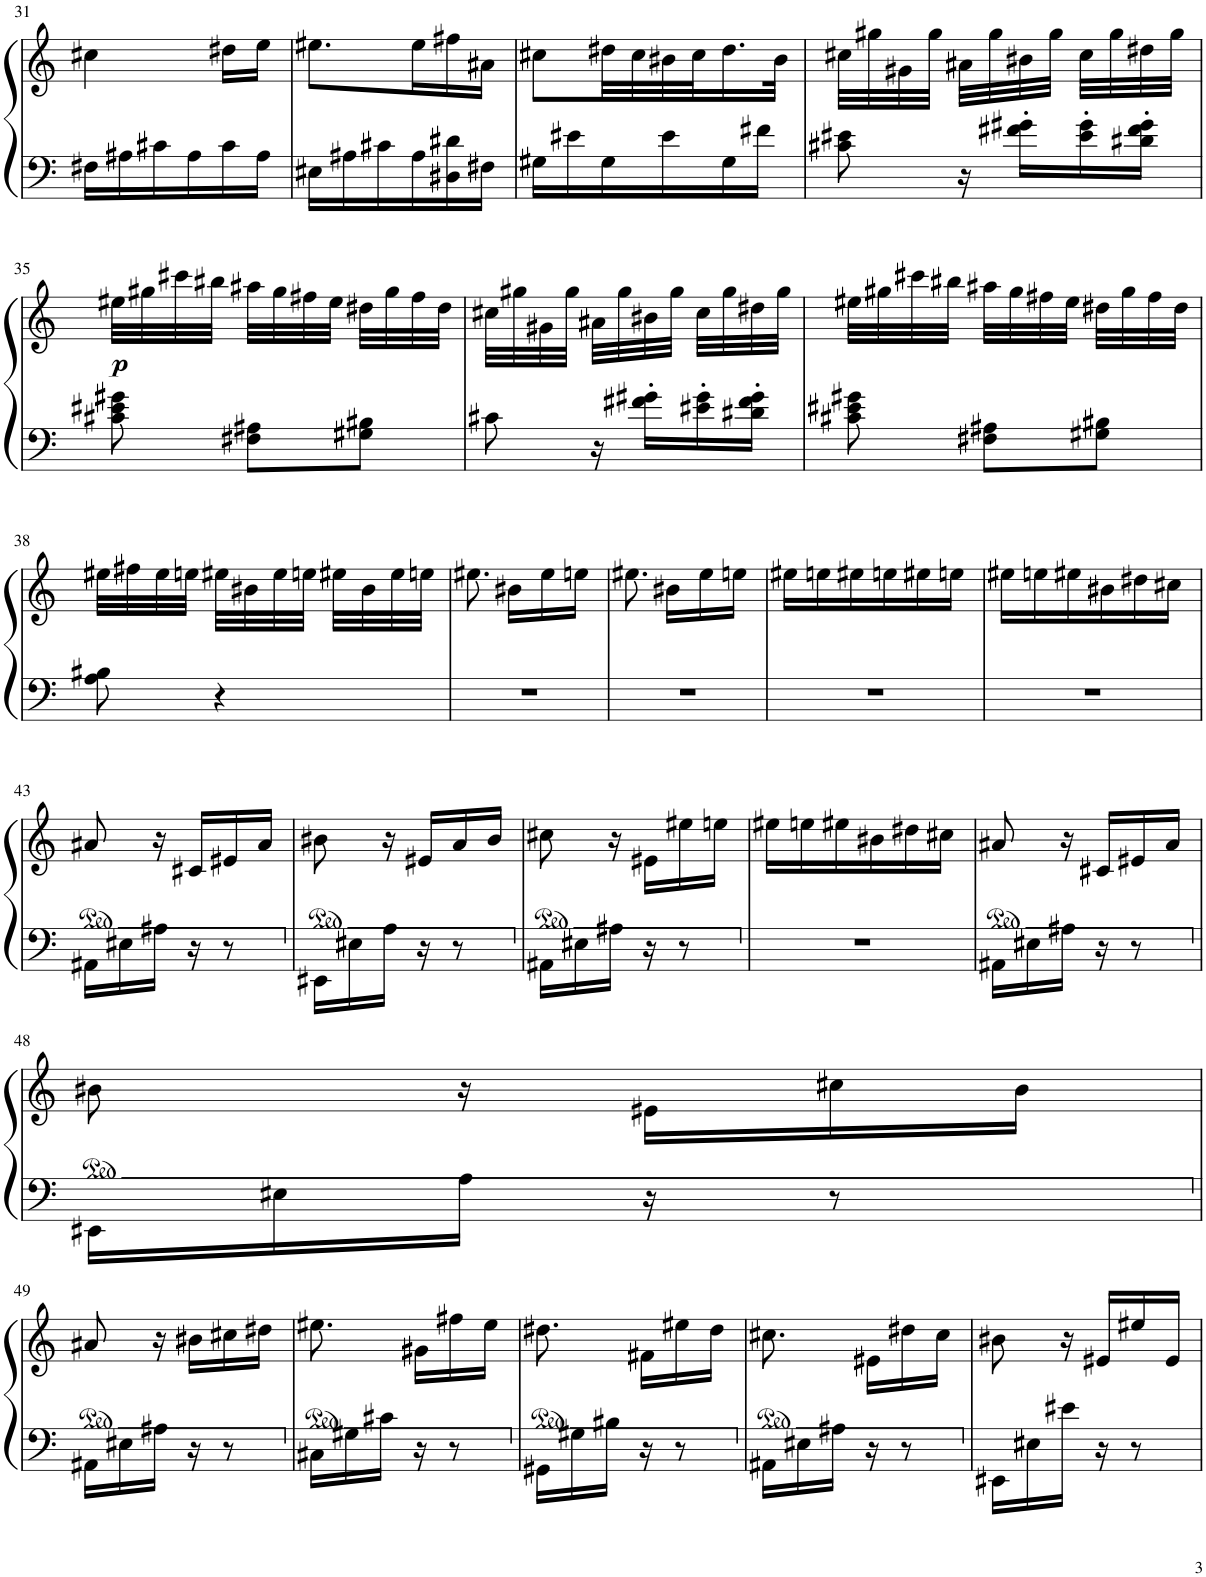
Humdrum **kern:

**kern	**kern	**dynam
*part1	*part1	*part1
*staff2	*staff1	*staff1/2
*I"Piano	*	*
*I'Pno	*	*
!!LO:PB:g=z
*clefF4	*clefG2	*
*k[]	*k[]	*
*M3/8	*M3/8	*
=31	=31	=31
16F#X\LL	4cc#X\	.
16A#X\	.	.
16c#X\	.	.
16A#\	.	.
16c#\	16dd#X\LL	.
16A#\JJ	16ee\JJ	.
=32	=32	=32
16E#X\LL	8.ee#X\L	.
16A#X\	.	.
16c#X\	.	.
16A#\	16ee#\L	.
16D#X\ 16d#X\	16ff#X\	.
16F#X\JJ	16a#X\JJ	.
=33	=33	=33
16G#X\LL	8cc#X\L	.
16e#X\	.	.
16G#\	32dd#X\LL	.
.	32cc#\	.
16e#\	32b#X\	.
.	32cc#\J	.
16G#\	16.dd#\	.
16f#X\JJ	.	.
.	32b#\JJk	.
=34	=34	=34
8c#X\ 8e#X\	32cc#X\LLL	.
.	32gg#X\	.
.	32g#X\	.
.	32gg#\JJJ	.
16r	32a#X\LLL	.
.	32gg#\	.
16f#X\' 16g#X\'LL	32b#X\	.
.	32gg#\JJJ	.
16e#\' 16g#\'	32cc#\LLL	.
.	32gg#\	.
16d#X\' 16f#\' 16g#\'JJ	32dd#X\	.
.	32gg#\JJJ	.
!!LO:LB:g=z
=35	=35	=35
!	!	!LO:DY:b
8c#X\ 8e#X\ 8g#X\	32ee#X\LLL	p
.	32gg#X\	.
.	32ccc#X\	.
.	32bb#X\JJJ	.
8F#X\ 8A#X\L	32aa#X\LLL	.
.	32gg#\	.
.	32ff#X\	.
.	32ee#\JJJ	.
8G#X\ 8B#X\J	32dd#X\LLL	.
.	32gg#\	.
.	32ff#\	.
.	32dd#\JJJ	.
=36	=36	=36
8c#X\	32cc#X\LLL	.
.	32gg#X\	.
.	32g#X\	.
.	32gg#\JJJ	.
16r	32a#X\LLL	.
.	32gg#\	.
16f#X\' 16g#X\'LL	32b#X\	.
.	32gg#\JJJ	.
16e#X\' 16g#\'	32cc#\LLL	.
.	32gg#\	.
16d#X\' 16f#\' 16g#\'JJ	32dd#X\	.
.	32gg#\JJJ	.
=37	=37	=37
8c#X\ 8e#X\ 8g#X\	32ee#X\LLL	.
.	32gg#X\	.
.	32ccc#X\	.
.	32bb#X\JJJ	.
8F#X\ 8A#X\L	32aa#X\LLL	.
.	32gg#\	.
.	32ff#X\	.
.	32ee#\JJJ	.
8G#X\ 8B#X\J	32dd#X\LLL	.
.	32gg#\	.
.	32ff#\	.
.	32dd#\JJJ	.
!!LO:LB:g=z
=38	=38	=38
8A\ 8B#X\	32ee#X\LLL	.
.	32ff#X\	.
.	32ee#\	.
.	32een\JJJ	.
4r	32ee#X\LLL	.
.	32b#X\	.
.	32ee#\	.
.	32een\JJJ	.
.	32ee#X\LLL	.
.	32b#\	.
.	32ee#\	.
.	32een\JJJ	.
=39	=39	=39
4.r	8.ee#X\	.
.	16b#X\LL	.
.	16ee#\	.
.	16een\JJ	.
=40	=40	=40
4.r	8.ee#X\	.
.	16b#X\LL	.
.	16ee#\	.
.	16een\JJ	.
=41	=41	=41
4.r	16ee#X\LL	.
.	16een\	.
.	16ee#X\	.
.	16een\	.
.	16ee#X\	.
.	16een\JJ	.
=42	=42	=42
4.r	16ee#X\LL	.
.	16een\	.
.	16ee#X\	.
.	16b#X\	.
.	16dd#X\	.
.	16cc#X\JJ	.
!!LO:LB:g=z
=43	=43	=43
16AA#X\LL	8a#X/	.
16E#X\	.	.
16A#X\JJ	16r	.
16r	16c#X/LL	.
8r	16e#X/	.
.	16a#/JJ	.
=44	=44	=44
16EE#X\LL	8b#X\	.
16E#X\	.	.
16A\JJ	16r	.
16r	16e#X/LL	.
8r	16a/	.
.	16b#/JJ	.
=45	=45	=45
16AA#X\LL	8cc#X\	.
16E#X\	.	.
16A#X\JJ	16r	.
16r	16e#X\LL	.
8r	16ee#X\	.
.	16een\JJ	.
=46	=46	=46
4.r	16ee#X\LL	.
.	16een\	.
.	16ee#X\	.
.	16b#X\	.
.	16dd#X\	.
.	16cc#X\JJ	.
=47	=47	=47
16AA#X\LL	8a#X/	.
16E#X\	.	.
16A#X\JJ	16r	.
16r	16c#X/LL	.
8r	16e#X/	.
.	16a#/JJ	.
!!LO:LB:g=z
=48	=48	=48
16EE#X\LL	8b#X\	.
16E#X\	.	.
16A\JJ	16r	.
16r	16e#X\LL	.
8r	16cc#X\	.
.	16b#\JJ	.
!!LO:LB:g=z
=49	=49	=49
16AA#X\LL	8a#X/	.
16E#X\	.	.
16A#X\JJ	16r	.
16r	16b#X\LL	.
8r	16cc#X\	.
.	16dd#X\JJ	.
=50	=50	=50
16C#X\LL	8.ee#X\	.
16G#X\	.	.
16c#X\JJ	.	.
16r	16g#X\LL	.
8r	16ff#X\	.
.	16ee#\JJ	.
=51	=51	=51
16GG#X\LL	8.dd#X\	.
16G#X\	.	.
16B#X\JJ	.	.
16r	16f#X\LL	.
8r	16ee#X\	.
.	16dd#\JJ	.
=52	=52	=52
16AA#X\LL	8.cc#X\	.
16E#X\	.	.
16A#X\JJ	.	.
16r	16e#X\LL	.
8r	16dd#X\	.
.	16cc#\JJ	.
=53	=53	=53
16EE#X\LL	8b#X\	.
16E#X\	.	.
16e#X\JJ	16r	.
16r	16e#X/LL	.
8r	16ee#X/	.
.	16e#/JJ	.
=	=	=
*-	*-	*-
